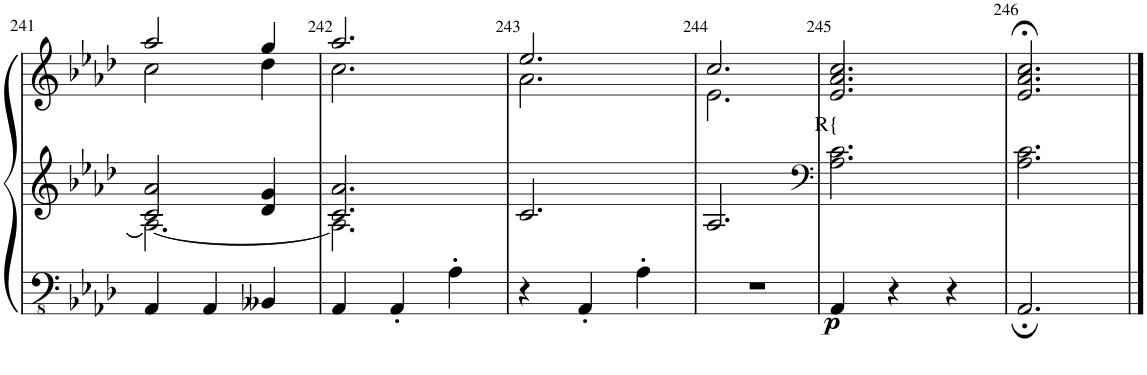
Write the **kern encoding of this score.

**kern	**kern	**kern	**dynam
*part1	*part1	*part1	*part1
*staff3	*staff2	*staff1	*staff1/2/3
*I"Orgue à tuyaux	*	*	*
*I'Org.	*	*	*
!!LO:PB:g=z
*clefFv4	*clefG2	*clefG2	*
*k[b-e-a-d-]	*k[b-e-a-d-]	*k[b-e-a-d-]	*
*M3/4	*M3/4	*M3/4	*
=241	=241	=241	=241
*	*^	*^	*
4AAA-/	2c/ 2a-/	2.A-\_	2aa-/	2cc\	.
4AAA-/	.	.	.	.	.
4BBB--X/	4d-/ 4g/	.	4gg/	4dd-\	.
=242	=242	=242	=242	=242	=242
4AAA-/	2.c/ 2.a-/	2.A-\]	2.aa-/	2.cc\	.
4AAA-'/	.	.	.	.	.
4AA-'\	.	.	.	.	.
*	*v	*v	*	*	*
=243	=243	=243	=243	=243
4r	2.c/	2.ee-/	2.a-\	.
4AAA-'/	.	.	.	.
4AA-'\	.	.	.	.
=244	=244	=244	=244	=244
2.r	2.A-/	2.cc/	2.e-\	.
*	*	*v	*v	*
=245	=245	=245	=245
*	*clefF4	*	*
*	*	*^	*
!	!	!LO:TX:b:t=R{	!	!
!	!	!	!	!LO:DY:b=3
*	*	*v	*v	*
4AAA-/	2.A-\ 2.c\	2.e-/ 2.a-/ 2.cc/	p
4r	.	.	.
4r	.	.	.
=246	=246	=246	=246
2.AAA-;/	2.A-\;< 2.c\;<	2.e-/;< 2.a-/;< 2.cc/;<	.
==	==	==	==
*-	*-	*-	*-
